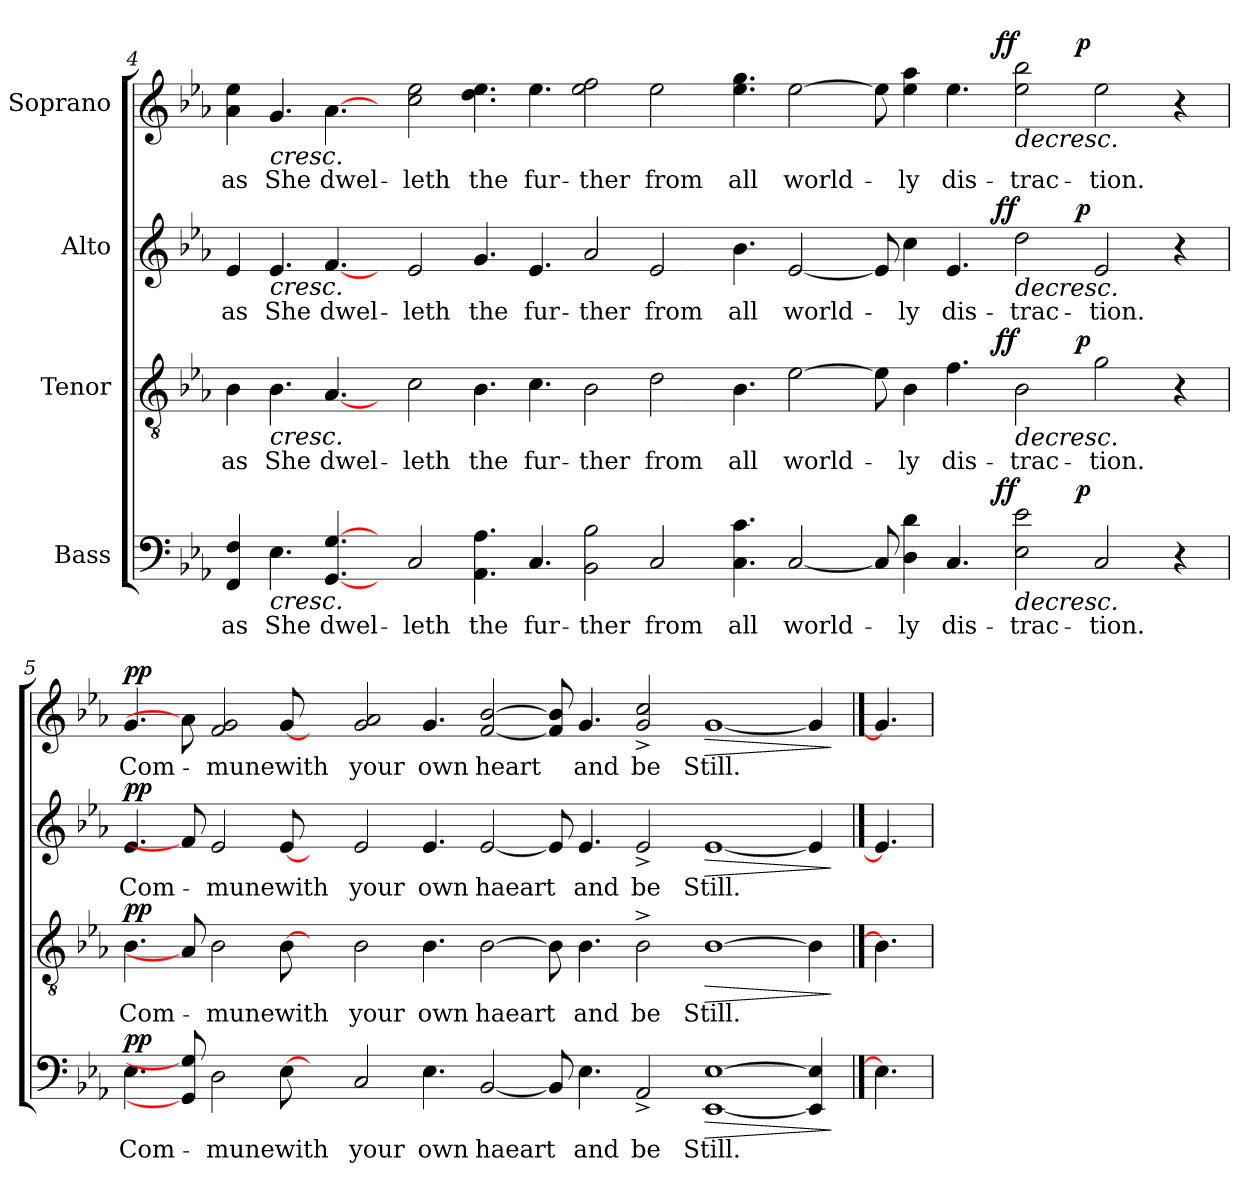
**kern	**text	**dynam	**kern	**text	**dynam	**kern	**text	**dynam	**kern	**text	**dynam
*part4	*part4	*part4	*part3	*part3	*part3	*part2	*part2	*part2	*part1	*part1	*part1
*staff4	*staff4	*staff4	*staff3	*staff3	*staff3	*staff2	*staff2	*staff2	*staff1	*staff1	*staff1
*I"Bass	*	*	*I"Tenor	*	*	*I"Alto	*	*	*I"Soprano	*	*
!!LO:LB:g=z
*clefF4	*	*	*clefGv2	*	*	*clefG2	*	*	*clefG2	*	*
*k[b-e-a-]	*	*	*k[b-e-a-]	*	*	*k[b-e-a-]	*	*	*k[b-e-a-]	*	*
*E-:	*	*	*E-:	*	*	*E-:	*	*	*E-:	*	*
=4	=4	=4	=4	=4	=4	=4	=4	=4	=4	=4	=4
!	!LO:LY:b	!	!	!LO:LY:b	!	!	!LO:LY:b	!	!	!LO:LY:b	!
*^	*	*	*^	*	*	*^	*	*	*^	*	*
*	*^	*	*	*	*^	*	*	*	*^	*	*	*	*^	*	*
4FF/ 4F/	1ryy	1ryy	as	.	4B-\	1ryy	1ryy	as	.	4e-/	1ryy	1ryy	as	.	4a-\ 4ee-\	1ryy	1ryy	as	.
!	!	!	!LO:LY:b	!LO:HP:b	!	!	!	!LO:LY:b	!LO:HP:b	!	!	!	!LO:LY:b	!LO:HP:b	!	!	!	!LO:LY:b	!LO:HP:b
4.E-\	.	.	She	<	4.B-\	.	.	She	<	4.e-/	.	.	She	<	4.g/	.	.	She	<
!	!	!	!LO:LY:b	!	!	!	!	!LO:LY:b	!	!	!	!	!LO:LY:b	!	!	!	!	!LO:LY:b	!
[4.GG/ [4.G/	.	.	dwel-	.	[4.A-/	.	.	dwel-	.	[4.f/	.	.	dwel-	.	[4.a-\	.	.	dwel-	.
8ryy	1ryy	1ryy	.	.	8ryy	1ryy	1ryy	.	.	8ryy	1ryy	1ryy	.	.	8ryy	1ryy	1ryy	.	.
!	!	!	!LO:LY:b	!	!	!	!	!LO:LY:b	!	!	!	!	!LO:LY:b	!	!	!	!	!LO:LY:b	!
2C/	.	.	-leth	.	2c\	.	.	-leth	.	2e-/	.	.	-leth	.	2cc\ 2ee-\	.	.	-leth	.
!	!	!	!LO:LY:b	!	!	!	!	!LO:LY:b	!	!	!	!	!LO:LY:b	!	!	!	!	!LO:LY:b	!
4.AA-\ 4.A-\	.	.	the	.	4.B-\	.	.	the	.	4.g/	.	.	the	.	4.dd\ 4.ee-\	.	.	the	.
!	!	!	!LO:LY:b	!	!	!	!	!LO:LY:b	!	!	!	!	!LO:LY:b	!	!	!	!	!LO:LY:b	!
4.C/	1ryy	1ryy	fur-	.	4.c\	1ryy	1ryy	fur-	.	4.e-/	1ryy	1ryy	fur-	.	4.ee-\	1ryy	1ryy	fur-	.
!	!	!	!LO:LY:b	!	!	!	!	!LO:LY:b	!	!	!	!	!LO:LY:b	!	!	!	!	!LO:LY:b	!
2BB-\ 2B-\	.	.	-ther	.	2B-\	.	.	-ther	.	2a-/	.	.	-ther	.	2ee-\ 2ff\	.	.	-ther	.
!	!	!	!LO:LY:b	!	!	!	!	!LO:LY:b	!	!	!	!	!LO:LY:b	!	!	!	!	!LO:LY:b	!
2C/	.	.	from	.	2d\	.	.	from	.	2e-/	.	.	from	.	2ee-\	.	.	from	.
.	1ryy	1ryy	.	.	.	1ryy	1ryy	.	.	.	1ryy	1ryy	.	.	.	1ryy	1ryy	.	.
!	!	!	!LO:LY:b	!	!	!	!	!LO:LY:b	!	!	!	!	!LO:LY:b	!	!	!	!	!LO:LY:b	!
4.C\ 4.c\	.	.	all	.	4.B-\	.	.	all	.	4.b-\	.	.	all	.	4.ee-\ 4.gg\	.	.	all	.
!	!	!	!LO:LY:b	!	!	!	!	!LO:LY:b	!	!	!	!	!LO:LY:b	!	!	!	!	!LO:LY:b	!
[<2C/	.	.	world-	.	[>2e-\	.	.	world-	.	[<2e-/	.	.	world-	.	[>2ee-\	.	.	world-	.
.	2...ryy	1ryy	.	.	.	2...ryy	1ryy	.	.	.	2...ryy	1ryy	.	.	.	2...ryy	1ryy	.	.
8C/]	.	.	.	.	8e-\]	.	.	.	.	8e-/]	.	.	.	.	8ee-\]	.	.	.	.
!	!	!	!LO:LY:b	!	!	!	!	!LO:LY:b	!	!	!	!	!LO:LY:b	!	!	!	!	!LO:LY:b	!
4D\ 4d\	.	.	-ly	.	4B-\	.	.	-ly	.	4cc\	.	.	-ly	.	4ee-\ 4aa-\	.	.	-ly	.
!	!	!	!LO:LY:b	!	!	!	!	!LO:LY:b	!	!	!	!	!LO:LY:b	!	!	!	!	!LO:LY:b	!
4.C/	.	.	dis-	.	4.f\	.	.	dis-	.	4.e-/	.	.	dis-	.	4.ee-\	.	.	dis-	.
!	!	!	!	!LO:DY:a	!	!	!	!	!LO:DY:a	!	!	!	!	!LO:DY:a	!	!	!	!	!LO:DY:a
.	1ryy	.	.	ff	.	1ryy	.	.	ff	.	1ryy	.	.	ff	.	1ryy	.	.	ff
!	!	!	!LO:LY:b	!LO:HP:n=1:b	!	!	!	!LO:LY:b	!LO:HP:n=1:b	!	!	!	!LO:LY:b	!LO:HP:n=1:b	!	!	!	!LO:LY:b	!LO:HP:n=1:b
2E-\ 2e-\	.	4..ryy	-trac-	[ >	2B-\	.	4..ryy	-trac-	[ >	2dd\	.	4..ryy	-trac-	[ >	2ee-\ 2bb-\	.	4..ryy	-trac-	[ >
!	!	!	!	!LO:DY:a	!	!	!	!	!LO:DY:a	!	!	!	!	!LO:DY:a	!	!	!	!	!LO:DY:a
.	.	2ryy	.	p	.	.	2ryy	.	p	.	.	2ryy	.	p	.	.	2ryy	.	p
!	!	!	!LO:LY:b	!	!	!	!	!LO:LY:b	!	!	!	!	!LO:LY:b	!	!	!	!	!LO:LY:b	!
2C/	.	.	-tion.	]	2g\	.	.	-tion.	]	2e-/	.	.	-tion.	]	2ee-\	.	.	-tion.	]
.	4ryy	4ryy	.	.	.	4ryy	4ryy	.	.	.	4ryy	4ryy	.	.	.	4ryy	4ryy	.	.
4r	.	.	.	.	4r	.	.	.	.	4r	.	.	.	.	4r	.	.	.	.
.	16ryy	16ryy	.	.	.	16ryy	16ryy	.	.	.	16ryy	16ryy	.	.	.	16ryy	16ryy	.	.
!!LO:LB:g=z
=5	=5	=5	=5	=5	=5	=5	=5	=5	=5	=5	=5	=5	=5	=5	=5	=5	=5	=5	=5
!	!	!	!LO:LY:b	!LO:DY:a	!	!	!	!LO:LY:b	!LO:DY:a	!	!	!	!LO:LY:b	!LO:DY:a	!	!	!	!LO:LY:b	!LO:DY:a
*v	*v	*v	*	*	*	*	*	*	*	*v	*v	*v	*	*	*v	*v	*v	*	*
*	*	*	*v	*v	*v	*	*	*	*	*	*	*	*
4.E-\	Com-	pp	4.B-\	Com-	pp	4.e-/	Com-	pp	4.g/	Com-	pp
8GG/] 8G/]	.	.	8A-/]	.	.	8f/]	.	.	8a-\]	.	.
!	!LO:LY:b	!	!	!LO:LY:b	!	!	!LO:LY:b	!	!	!LO:LY:b	!
2D\	-mune	.	2B-\	-mune	.	2e-/	-mune	.	2f/ 2g/	-mune	.
!	!LO:LY:b	!	!	!LO:LY:b	!	!	!LO:LY:b	!	!	!LO:LY:b	!
[8E-\	with	.	[8B-\	with	.	[8e-/	with	.	[8g/	with	.
4ryy	.	.	4ryy	.	.	4ryy	.	.	4ryy	.	.
!	!LO:LY:b	!	!	!LO:LY:b	!	!	!LO:LY:b	!	!	!LO:LY:b	!
2C/	your	.	2B-\	your	.	2e-/	your	.	2g/ 2a-/	your	.
!	!LO:LY:b	!	!	!LO:LY:b	!	!	!LO:LY:b	!	!	!LO:LY:b	!
4.E-\	own	.	4.B-\	own	.	4.e-/	own	.	4.g/	own	.
!	!LO:LY:b	!	!	!LO:LY:b	!	!	!LO:LY:b	!	!	!LO:LY:b	!
[<2BB-/	haeart	.	[>2B-\	haeart	.	[<2e-/	haeart	.	[<2f/ [>2b-/	heart	.
8BB-/]	.	.	8B-\]	.	.	8e-/]	.	.	8f/] 8b-/]	.	.
!	!LO:LY:b	!	!	!LO:LY:b	!	!	!LO:LY:b	!	!	!LO:LY:b	!
4.E-\	and	.	4.B-\	and	.	4.e-/	and	.	4.g/	and	.
!	!LO:LY:b	!	!	!LO:LY:b	!	!	!LO:LY:b	!	!	!LO:LY:b	!
2AA-^</	be	.	2B-^>\	be	.	2e-^</	be	.	2g/^< 2cc/^<	be	.
!	!LO:LY:b	!LO:HP:b	!	!LO:LY:b	!LO:HP:b	!	!LO:LY:b	!LO:HP:b	!	!LO:LY:b	!LO:HP:b
[<1EE- [>1E-	Still.	>	[>1B-	Still.	>	[<1e-	Still.	>	[<1g	Still.	>
4EE-/] 4E-/]	.	.	4B-\]	.	.	4e-/]	.	.	4g/]	.	.
.	.	]	.	.	]	.	.	]	.	.	]
==6	==6	==6	==6	==6	==6	==6	==6	==6	==6	==6	==6
4.E-\]	.	.	4.B-\]	.	.	4.e-/]	.	.	4.g/]	.	.
=	=	=	=	=	=	=	=	=	=	=	=
*-	*-	*-	*-	*-	*-	*-	*-	*-	*-	*-	*-
